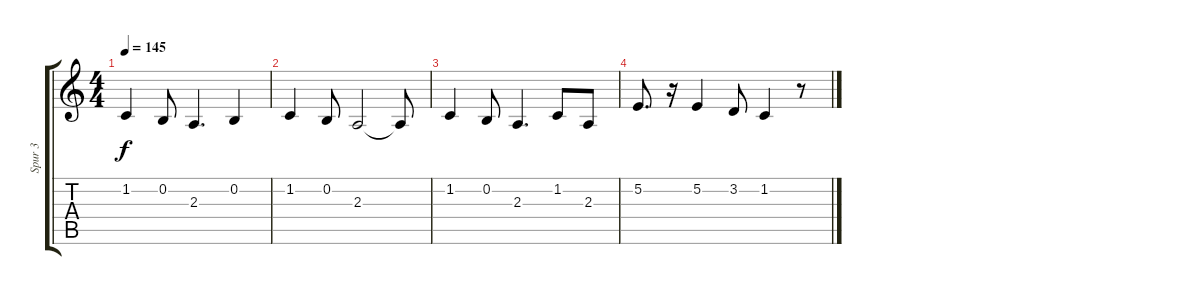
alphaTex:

\track ("Spur 3" "Spur 3") {instrument churchorgan}
\staff {score tabs}
\tuning (E4 B3 G3 D3 A2 E2) {hide}
\ts (4 4)
\tempo 145
\clef g2
\ks c
1.2.4{dy f} 0.2.8 2.3.4{d} 0.2.4 |
1.2.4 0.2.8 2.3.2 2.3{t}.8 |
1.2.4 0.2.8 2.3.4{d} 1.2.8 2.3.8 |
5.2.8{d} r.16 5.2.4 3.2.8 1.2.4 r.8
